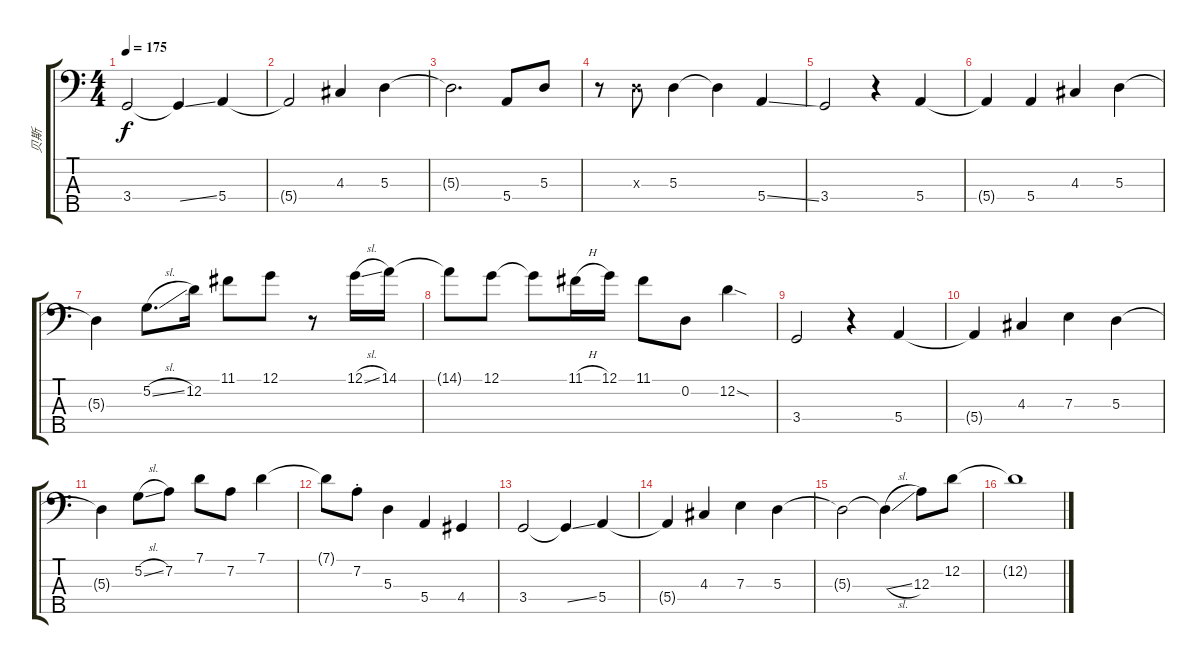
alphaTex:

\track ("贝斯" "贝斯") {instrument electricbasspick}
\staff {score tabs}
\tuning (G2 D2 A1 E1 B0) {hide}
\ts (4 4)
\tempo 175
\clef f4
\ks c
3.4.2{dy f} 3.4{ss t}.4 5.4.4 |
5.4{t}.2 4.3.4 5.3.4 |
5.3{t}.2{d} 5.4.8 5.3.8 |
r.8 5.3{x}.8 5.3.4 5.3{t}.4 5.4{ss}.4 |
3.4.2 r.4 5.4.4 |
5.4{t}.4 5.4.4 4.3.4 5.3.4 |
5.3{t}.4 5.2{sl}.8{d} 12.2.16 11.1.8 12.1.8 r.8 12.1{sl}.16 14.1.16 |
14.1{t}.8 12.1.8 12.1{t}.8 11.1{h}.16 12.1.16 11.1.8 0.2.8 12.2{sod}.4 |
3.4.2 r.4 5.4.4 |
5.4{t}.4 4.3.4 7.3.4 5.3.4 |
5.3{t}.4 5.2{sl}.8 7.2.8 7.1.8 7.2.8 7.1.4 |
7.1{t}.8 7.2{st}.8 5.3.4 5.4.4 4.4.4 |
3.4.2 3.4{ss t}.4 5.4.4 |
5.4{t}.4 4.3.4 7.3.4 5.3.4 |
5.3{t}.2 5.3{sl t}.4 12.3.8 12.2.8 |
12.2{t}.1
